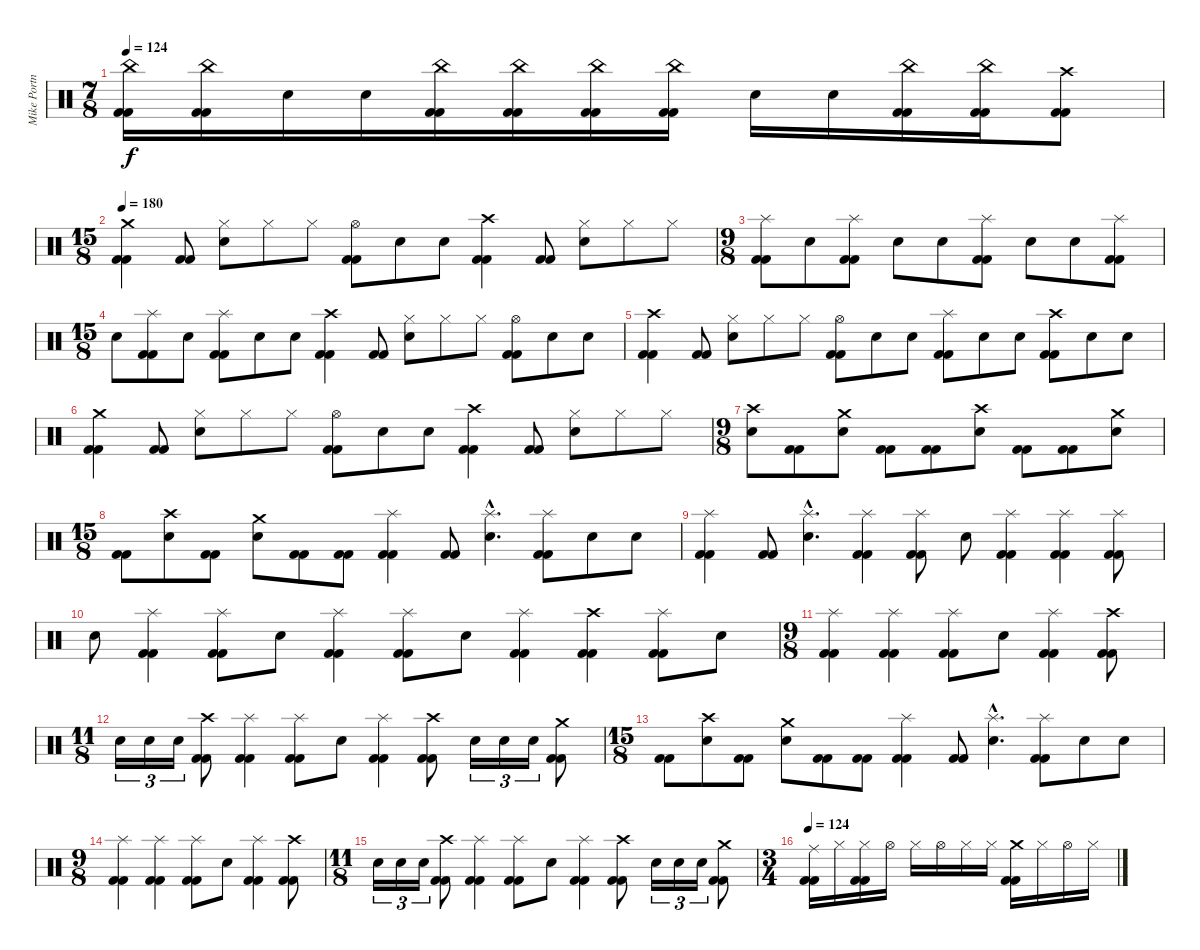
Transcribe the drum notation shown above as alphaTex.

\track ("Mike Portnoy - Drum" "Mike Portn") {instrument percussion}
\staff {score}
\articulation defaults
\ts (7 8)
\tempo 124
\clef neutral
\ks c
("China (hit)" "Kick (hit) 2" "Kick (hit) 2").16{dy f} ("China (hit)" "Kick (hit) 2" "Kick (hit) 2").16 "Snare (hit) 2".16 "Snare (hit) 2".16 ("China (hit)" "Kick (hit) 2" "Kick (hit) 2").16 ("China (hit)" "Kick (hit) 2" "Kick (hit) 2").16 ("China (hit)" "Kick (hit) 2" "Kick (hit) 2").16 ("China (hit)" "Kick (hit) 2" "Kick (hit) 2").16 "Snare (hit) 2".16 "Snare (hit) 2".16 ("China (hit)" "Kick (hit) 2" "Kick (hit) 2").16 ("China (hit)" "Kick (hit) 2" "Kick (hit) 2").16 ("Crash high (hit)" "Kick (hit) 2" "Kick (hit) 2").8 |
\ts (15 8)
\tempo 180
("Crash medium (hit)" "Kick (hit) 2" "Kick (hit) 2").4 ("Kick (hit) 2" "Kick (hit) 2").8 ("Hi-Hat (closed)" "Snare (hit) 2").8 "Hi-Hat (closed)".8 "Hi-Hat (closed)".8 ("Hi-Hat (open)" "Kick (hit) 2" "Kick (hit) 2").8 "Snare (hit) 2".8 "Snare (hit) 2".8 ("Crash high (hit)" "Kick (hit) 2" "Kick (hit) 2").4 ("Kick (hit) 2" "Kick (hit) 2").8 ("Hi-Hat (closed)" "Snare (hit) 2").8 "Hi-Hat (closed)".8 "Hi-Hat (closed)".8 |
\ts (9 8)
("Splash (hit)" "Kick (hit) 2" "Kick (hit) 2").8 "Snare (hit) 2".8 ("Splash (hit)" "Kick (hit) 2" "Kick (hit) 2").8 "Snare (hit) 2".8 "Snare (hit) 2".8 ("Splash (hit)" "Kick (hit) 2" "Kick (hit) 2").8 "Snare (hit) 2".8 "Snare (hit) 2".8 ("Splash (hit)" "Kick (hit) 2" "Kick (hit) 2").8 |
\ts (15 8)
"Snare (hit) 2".8 ("Splash (hit)" "Kick (hit) 2" "Kick (hit) 2").8 "Snare (hit) 2".8 ("Splash (hit)" "Kick (hit) 2" "Kick (hit) 2").8 "Snare (hit) 2".8 "Snare (hit) 2".8 ("Crash high (hit)" "Kick (hit) 2" "Kick (hit) 2").4 ("Kick (hit) 2" "Kick (hit) 2").8 ("Hi-Hat (closed)" "Snare (hit) 2").8 "Hi-Hat (closed)".8 "Hi-Hat (closed)".8 ("Hi-Hat (open)" "Kick (hit) 2" "Kick (hit) 2").8 "Snare (hit) 2".8 "Snare (hit) 2".8 |
("Crash high (hit)" "Kick (hit) 2" "Kick (hit) 2").4 ("Kick (hit) 2" "Kick (hit) 2").8 ("Hi-Hat (closed)" "Snare (hit) 2").8 "Hi-Hat (closed)".8 "Hi-Hat (closed)".8 ("Hi-Hat (open)" "Kick (hit) 2" "Kick (hit) 2").8 "Snare (hit) 2".8 "Snare (hit) 2".8 ("Splash (hit)" "Kick (hit) 2" "Kick (hit) 2").8 "Snare (hit) 2".8 "Snare (hit) 2".8 ("Crash high (hit)" "Kick (hit) 2" "Kick (hit) 2").8 "Snare (hit) 2".8 "Snare (hit) 2".8 |
("Crash medium (hit)" "Kick (hit) 2" "Kick (hit) 2").4 ("Kick (hit) 2" "Kick (hit) 2").8 ("Hi-Hat (closed)" "Snare (hit) 2").8 "Hi-Hat (closed)".8 "Hi-Hat (closed)".8 ("Hi-Hat (open)" "Kick (hit) 2" "Kick (hit) 2").8 "Snare (hit) 2".8 "Snare (hit) 2".8 ("Crash high (hit)" "Kick (hit) 2" "Kick (hit) 2").4 ("Kick (hit) 2" "Kick (hit) 2").8 ("Hi-Hat (closed)" "Snare (hit) 2").8 "Hi-Hat (closed)".8 "Hi-Hat (closed)".8 |
\ts (9 8)
("Crash high (hit)" "Snare (hit) 2").8 ("Kick (hit) 2" "Kick (hit) 2").8 ("Crash medium (hit)" "Snare (hit) 2").8 ("Kick (hit) 2" "Kick (hit) 2").8 ("Kick (hit) 2" "Kick (hit) 2").8 ("Crash high (hit)" "Snare (hit) 2").8 ("Kick (hit) 2" "Kick (hit) 2").8 ("Kick (hit) 2" "Kick (hit) 2").8 ("Crash medium (hit)" "Snare (hit) 2").8 |
\ts (15 8)
("Kick (hit) 2" "Kick (hit) 2").8 ("Crash high (hit)" "Snare (hit) 2").8 ("Kick (hit) 2" "Kick (hit) 2").8 ("Crash medium (hit)" "Snare (hit) 2").8 ("Kick (hit) 2" "Kick (hit) 2").8 ("Kick (hit) 2" "Kick (hit) 2").8 ("Splash (hit)" "Kick (hit) 2" "Kick (hit) 2").4 ("Kick (hit) 2" "Kick (hit) 2").8 ("Splash (hit)"{hac} "Snare (hit) 2"{hac}).4{d} ("Splash (hit)" "Kick (hit) 2" "Kick (hit) 2").8 "Snare (hit) 2".8 "Snare (hit) 2".8 |
("Splash (hit)" "Kick (hit) 2" "Kick (hit) 2").4 ("Kick (hit) 2" "Kick (hit) 2").8 ("Splash (hit)"{hac} "Snare (hit) 2"{hac}).4{d} ("Splash (hit)" "Kick (hit) 2" "Kick (hit) 2").4 ("Splash (hit)" "Kick (hit) 2" "Kick (hit) 2").8 "Snare (hit) 2".8 ("Splash (hit)" "Kick (hit) 2" "Kick (hit) 2").4 ("Splash (hit)" "Kick (hit) 2" "Kick (hit) 2").4 ("Splash (hit)" "Kick (hit) 2" "Kick (hit) 2").8 |
"Snare (hit) 2".8 ("Splash (hit)" "Kick (hit) 2" "Kick (hit) 2").4 ("Splash (hit)" "Kick (hit) 2" "Kick (hit) 2").8 "Snare (hit) 2".8 ("Splash (hit)" "Kick (hit) 2" "Kick (hit) 2").4 ("Splash (hit)" "Kick (hit) 2" "Kick (hit) 2").8 "Snare (hit) 2".8 ("Splash (hit)" "Kick (hit) 2" "Kick (hit) 2").4 ("Crash high (hit)" "Kick (hit) 2" "Kick (hit) 2").4 ("Splash (hit)" "Kick (hit) 2" "Kick (hit) 2").8 "Snare (hit) 2".8 |
\ts (9 8)
("Splash (hit)" "Kick (hit) 2" "Kick (hit) 2").4 ("Splash (hit)" "Kick (hit) 2" "Kick (hit) 2").4 ("Splash (hit)" "Kick (hit) 2" "Kick (hit) 2").8 "Snare (hit) 2".8 ("Splash (hit)" "Kick (hit) 2" "Kick (hit) 2").4 ("Crash high (hit)" "Kick (hit) 2" "Kick (hit) 2").8 |
\ts (11 8)
"Snare (hit) 2".16{tu (3 2)} "Snare (hit) 2".16{tu (3 2)} "Snare (hit) 2".16{tu (3 2)} ("Crash high (hit)" "Kick (hit) 2" "Kick (hit) 2").8 ("Splash (hit)" "Kick (hit) 2" "Kick (hit) 2").4 ("Splash (hit)" "Kick (hit) 2" "Kick (hit) 2").8 "Snare (hit) 2".8 ("Splash (hit)" "Kick (hit) 2" "Kick (hit) 2").4 ("Crash high (hit)" "Kick (hit) 2" "Kick (hit) 2").8 "Snare (hit) 2".16{tu (3 2)} "Snare (hit) 2".16{tu (3 2)} "Snare (hit) 2".16{tu (3 2)} ("Crash medium (hit)" "Kick (hit) 2" "Kick (hit) 2").8 |
\ts (15 8)
("Kick (hit) 2" "Kick (hit) 2").8 ("Crash high (hit)" "Snare (hit) 2").8 ("Kick (hit) 2" "Kick (hit) 2").8 ("Crash medium (hit)" "Snare (hit) 2").8 ("Kick (hit) 2" "Kick (hit) 2").8 ("Kick (hit) 2" "Kick (hit) 2").8 ("Splash (hit)" "Kick (hit) 2" "Kick (hit) 2").4 ("Kick (hit) 2" "Kick (hit) 2").8 ("Splash (hit)"{hac} "Snare (hit) 2"{hac}).4{d} ("Splash (hit)" "Kick (hit) 2" "Kick (hit) 2").8 "Snare (hit) 2".8 "Snare (hit) 2".8 |
\ts (9 8)
("Splash (hit)" "Kick (hit) 2" "Kick (hit) 2").4 ("Splash (hit)" "Kick (hit) 2" "Kick (hit) 2").4 ("Splash (hit)" "Kick (hit) 2" "Kick (hit) 2").8 "Snare (hit) 2".8 ("Splash (hit)" "Kick (hit) 2" "Kick (hit) 2").4 ("Crash high (hit)" "Kick (hit) 2" "Kick (hit) 2").8 |
\ts (11 8)
"Snare (hit) 2".16{tu (3 2)} "Snare (hit) 2".16{tu (3 2)} "Snare (hit) 2".16{tu (3 2)} ("Crash high (hit)" "Kick (hit) 2" "Kick (hit) 2").8 ("Splash (hit)" "Kick (hit) 2" "Kick (hit) 2").4 ("Splash (hit)" "Kick (hit) 2" "Kick (hit) 2").8 "Snare (hit) 2".8 ("Splash (hit)" "Kick (hit) 2" "Kick (hit) 2").4 ("Crash high (hit)" "Kick (hit) 2" "Kick (hit) 2").8 "Snare (hit) 2".16{tu (3 2)} "Snare (hit) 2".16{tu (3 2)} "Snare (hit) 2".16{tu (3 2)} ("Crash medium (hit)" "Kick (hit) 2" "Kick (hit) 2").8 |
\ts (3 4)
\tempo 124
("Ride (middle)" "Kick (hit) 2" "Kick (hit) 2").16 "Hi-Hat (closed)".16 ("Hi-Hat (closed)" "Kick (hit) 2" "Kick (hit) 2").16 "Hi-Hat (open)".16 "Hi-Hat (closed)".16 "Hi-Hat (open)".16 "Hi-Hat (closed)".16 "Hi-Hat (closed)".16 ("Crash medium (hit)" "Kick (hit) 2" "Kick (hit) 2").16 "Hi-Hat (closed)".16 "Hi-Hat (open)".16 "Hi-Hat (closed)".16
